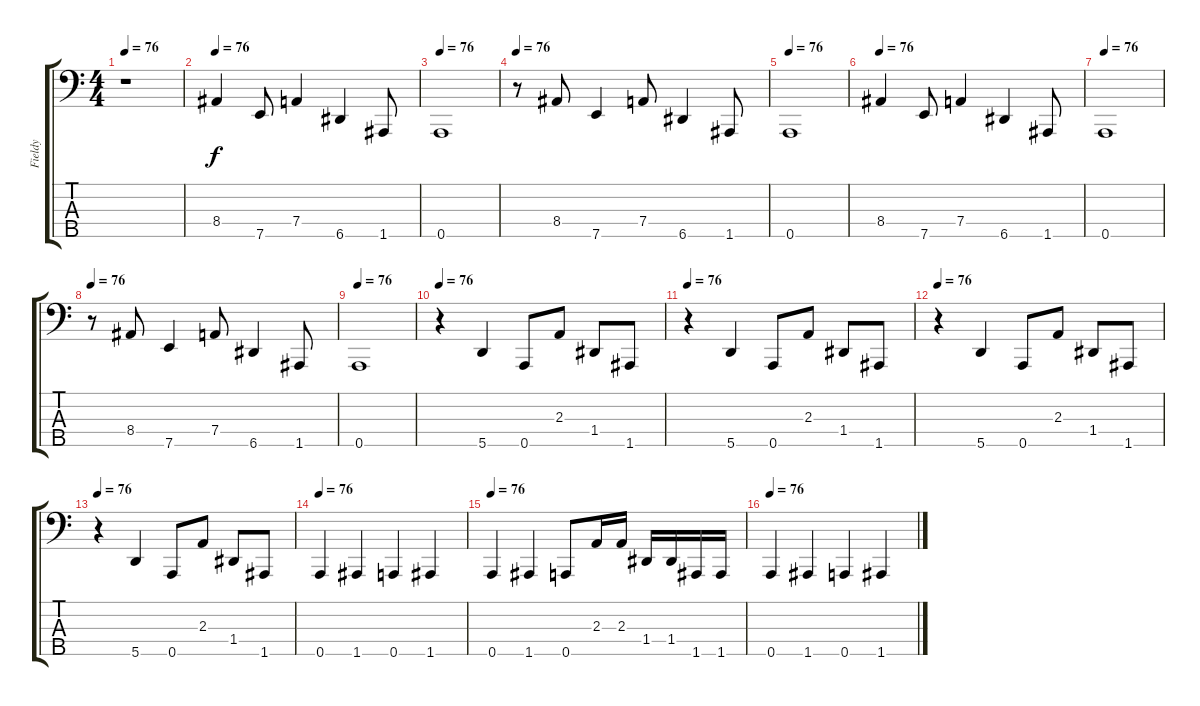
\track ("Fieldy" "Fieldy") {instrument slapbass1}
\staff {score tabs}
\tuning (F2 C2 G1 D1 A0) {hide}
\ts (4 4)
\tempo 76
\clef f4
\ks c
r.1{dy f} |
\tempo 76
8.4.4{instrument electricbassfinger} 7.5.8 7.4.4 6.5.4 1.5.8 |
\tempo 76
0.5.1 |
\tempo 76
r.8{instrument electricbassfinger} 8.4.8 7.5.4 7.4.8 6.5.4 1.5.8 |
\tempo 76
0.5.1 |
\tempo 76
8.4.4{instrument electricbassfinger} 7.5.8 7.4.4 6.5.4 1.5.8 |
\tempo 76
0.5.1 |
\tempo 76
r.8{instrument electricbassfinger} 8.4.8 7.5.4 7.4.8 6.5.4 1.5.8 |
\tempo 76
0.5.1 |
\tempo 76
r.4{instrument slapbass1} 5.5.4 0.5.8 2.3.8 1.4.8 1.5.8 |
\tempo 76
r.4 5.5.4 0.5.8 2.3.8 1.4.8 1.5.8 |
\tempo 76
r.4 5.5.4 0.5.8 2.3.8 1.4.8 1.5.8 |
\tempo 76
r.4 5.5.4 0.5.8 2.3.8 1.4.8 1.5.8 |
\tempo 76
0.5.4 1.5.4 0.5.4 1.5.4 |
\tempo 76
0.5.4 1.5.4 0.5.8 2.3.16 2.3.16 1.4.16 1.4.16 1.5.16 1.5.16 |
\tempo 76
0.5.4 1.5.4 0.5.4 1.5.4
